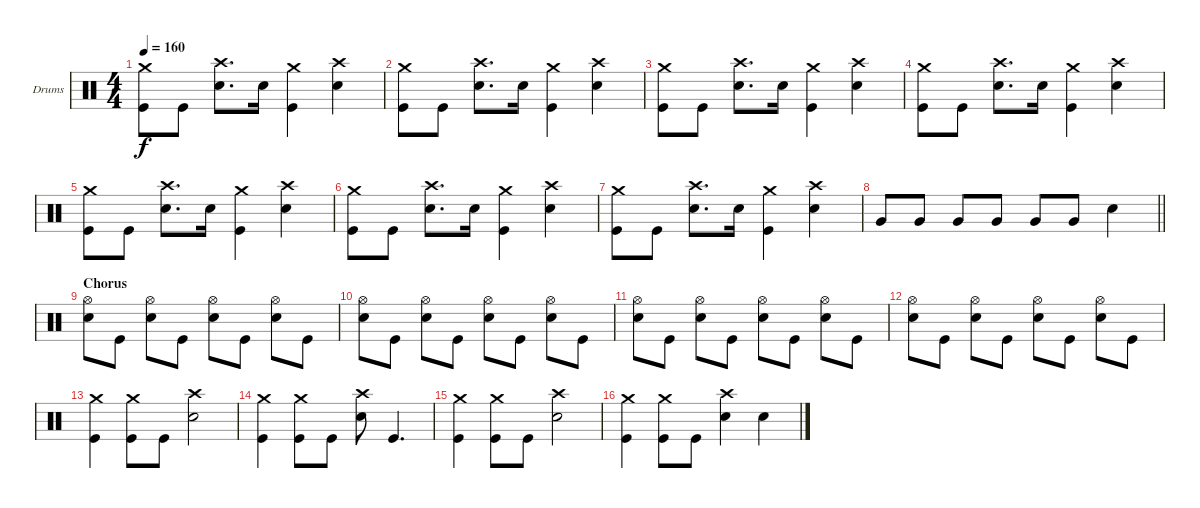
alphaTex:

\bracketExtendMode groupsimilarinstruments
\firstSystemTrackNameOrientation horizontal
\otherSystemsTrackNameOrientation horizontal
\track ("Drumkit" "Drums") {instrument percussion}
\staff {score}
\articulation defaults
\ts (4 4)
\tempo 160
\clef neutral
\ks c
("Kick (hit)" "Crash medium (hit)").8{dy f} "Kick (hit)".8 ("Snare (hit) 2" "Crash high (hit)").8{d} "Snare (hit) 2".16 ("Kick (hit)" "Crash medium (hit)").4 ("Snare (hit) 2" "Crash high (hit)").4 |
("Kick (hit)" "Crash medium (hit)").8 "Kick (hit)".8 ("Snare (hit) 2" "Crash high (hit)").8{d} "Snare (hit) 2".16 ("Kick (hit)" "Crash medium (hit)").4 ("Snare (hit) 2" "Crash high (hit)").4 |
("Kick (hit)" "Crash medium (hit)").8 "Kick (hit)".8 ("Snare (hit) 2" "Crash high (hit)").8{d} "Snare (hit) 2".16 ("Kick (hit)" "Crash medium (hit)").4 ("Snare (hit) 2" "Crash high (hit)").4 |
("Kick (hit)" "Crash medium (hit)").8 "Kick (hit)".8 ("Snare (hit) 2" "Crash high (hit)").8{d} "Snare (hit) 2".16 ("Kick (hit)" "Crash medium (hit)").4 ("Snare (hit) 2" "Crash high (hit)").4 |
("Kick (hit)" "Crash medium (hit)").8 "Kick (hit)".8 ("Snare (hit) 2" "Crash high (hit)").8{d} "Snare (hit) 2".16 ("Kick (hit)" "Crash medium (hit)").4 ("Snare (hit) 2" "Crash high (hit)").4 |
("Kick (hit)" "Crash medium (hit)").8 "Kick (hit)".8 ("Snare (hit) 2" "Crash high (hit)").8{d} "Snare (hit) 2".16 ("Kick (hit)" "Crash medium (hit)").4 ("Snare (hit) 2" "Crash high (hit)").4 |
("Kick (hit)" "Crash medium (hit)").8 "Kick (hit)".8 ("Snare (hit) 2" "Crash high (hit)").8{d} "Snare (hit) 2".16 ("Kick (hit)" "Crash medium (hit)").4 ("Snare (hit) 2" "Crash high (hit)").4 |
\barLineRight lightlight "Very Low Tom (hit)".8 "Very Low Tom (hit)".8 "Very Low Tom (hit)".8 "Very Low Tom (hit)".8 "Very Low Tom (hit)".8 "Very Low Tom (hit)".8 "Snare (hit) 2".4
|
\section ("" "Chorus")
("Snare (hit) 2" "Hi-Hat (open)").8 "Kick (hit)".8 ("Snare (hit) 2" "Hi-Hat (open)").8 "Kick (hit)".8 ("Snare (hit) 2" "Hi-Hat (open)").8 "Kick (hit)".8 ("Snare (hit) 2" "Hi-Hat (open)").8 "Kick (hit)".8 |
("Snare (hit) 2" "Hi-Hat (open)").8 "Kick (hit)".8 ("Snare (hit) 2" "Hi-Hat (open)").8 "Kick (hit)".8 ("Snare (hit) 2" "Hi-Hat (open)").8 "Kick (hit)".8 ("Snare (hit) 2" "Hi-Hat (open)").8 "Kick (hit)".8 |
("Snare (hit) 2" "Hi-Hat (open)").8 "Kick (hit)".8 ("Snare (hit) 2" "Hi-Hat (open)").8 "Kick (hit)".8 ("Snare (hit) 2" "Hi-Hat (open)").8 "Kick (hit)".8 ("Snare (hit) 2" "Hi-Hat (open)").8 "Kick (hit)".8 |
("Snare (hit) 2" "Hi-Hat (open)").8 "Kick (hit)".8 ("Snare (hit) 2" "Hi-Hat (open)").8 "Kick (hit)".8 ("Snare (hit) 2" "Hi-Hat (open)").8 "Kick (hit)".8 ("Snare (hit) 2" "Hi-Hat (open)").8 "Kick (hit)".8 |
("Kick (hit)" "Crash medium (hit)").4 ("Kick (hit)" "Crash medium (hit)").8 "Kick (hit)".8 ("Snare (hit) 2" "Crash high (hit)").2 |
("Kick (hit)" "Crash medium (hit)").4 ("Kick (hit)" "Crash medium (hit)").8 "Kick (hit)".8 ("Snare (hit) 2" "Crash high (hit)").8 "Kick (hit)".4{d} |
("Kick (hit)" "Crash medium (hit)").4 ("Kick (hit)" "Crash medium (hit)").8 "Kick (hit)".8 ("Snare (hit) 2" "Crash high (hit)").2 |
("Kick (hit)" "Crash medium (hit)").4 ("Kick (hit)" "Crash medium (hit)").8 "Kick (hit)".8 ("Snare (hit) 2" "Crash high (hit)").4 "Snare (hit) 2".4
